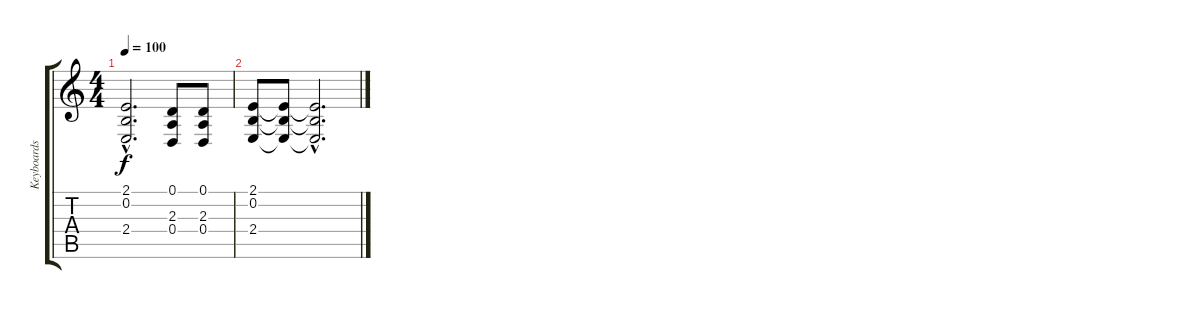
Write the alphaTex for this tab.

\track ("Keyboards" "Keyboards") {instrument synthbrass2}
\staff {score tabs}
\tuning (D4 B3 G3 D3 B2 G2) {hide}
\ts (4 4)
\tempo 100
\clef g2
\ks c
(2.1{hac} 0.2{hac} 2.4{hac}).2{d dy f} (0.1 2.3 0.4).8 (0.1 2.3 0.4).8 |
(2.1 0.2 2.4).8 (2.1{t} 0.2{t} 2.4{t}).8 (2.1{hac t} 0.2{hac t} 2.4{hac t}).2{d}
